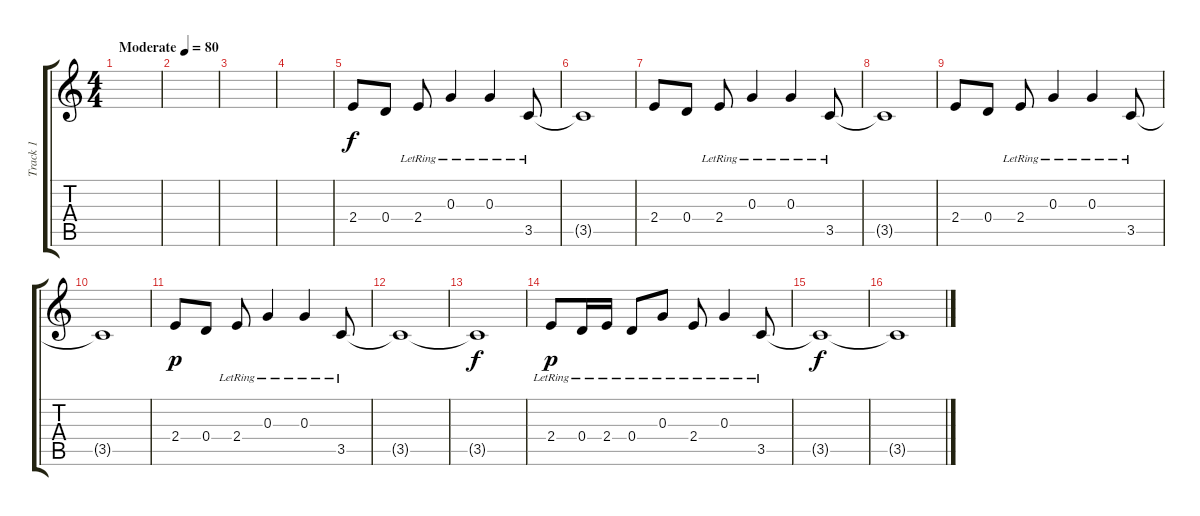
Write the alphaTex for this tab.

\track ("Track 1" "Track 1") {instrument electricguitarjazz}
\staff {score tabs}
\tuning (E4 B3 G3 D3 A2 E2) {hide}
\ts (4 4)
\tempo (80 "Moderate")
\clef g2
\ks c
|
|
|
|
2.4.8 0.4.8 2.4{lr}.8 0.3{lr}.4 0.3{lr}.4 3.5{lr}.8 |
3.5{t}.1 |
2.4.8 0.4.8 2.4{lr}.8 0.3{lr}.4 0.3{lr}.4 3.5{lr}.8 |
3.5{t}.1 |
2.4.8 0.4.8 2.4{lr}.8 0.3{lr}.4 0.3{lr}.4 3.5{lr}.8 |
3.5{t}.1 |
2.4.8{dy p} 0.4.8 2.4{lr}.8 0.3{lr}.4 0.3{lr}.4 3.5{lr}.8 |
3.5{t}.1 |
3.5{t}.1{dy f} |
2.4{lr}.8{dy p} 0.4{lr}.16 2.4{lr}.16 0.4{lr}.8 0.3{lr}.8 2.4{lr}.8 0.3{lr}.4 3.5{lr}.8 |
3.5{t}.1{dy f} |
3.5{t}.1
